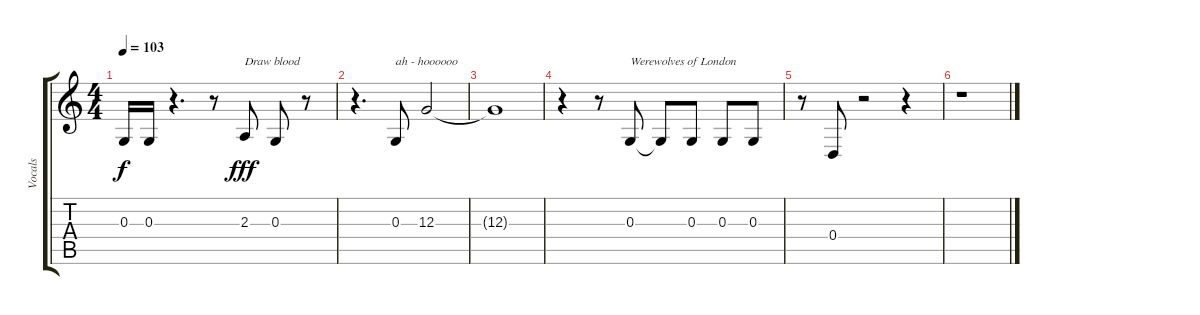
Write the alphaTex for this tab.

\track ("Vocals" "Vocals") {instrument lead8bassandlead}
\staff {score tabs}
\tuning (E4 B3 G3 D3 A2 E2) {hide}
\ts (4 4)
\tempo 103
\clef g2
\ks c
0.3{t}.16{dy f} 0.3.16 r.4{d} r.8 2.3.8{txt "Draw blood" dy fff} 0.3.8 r.8 |
r.4{d} 0.3.8{txt "ah - hoooooo" volume 13} 12.3.2 |
12.3{t}.1{volume 10} |
r.4{volume 7} r.8 0.3.8{txt "Werewolves of London"} 0.3{t}.8 0.3.8 0.3.8 0.3.8 |
r.8{volume 4} 0.4.8 r.2 r.4 |
r.1{volume 1}
